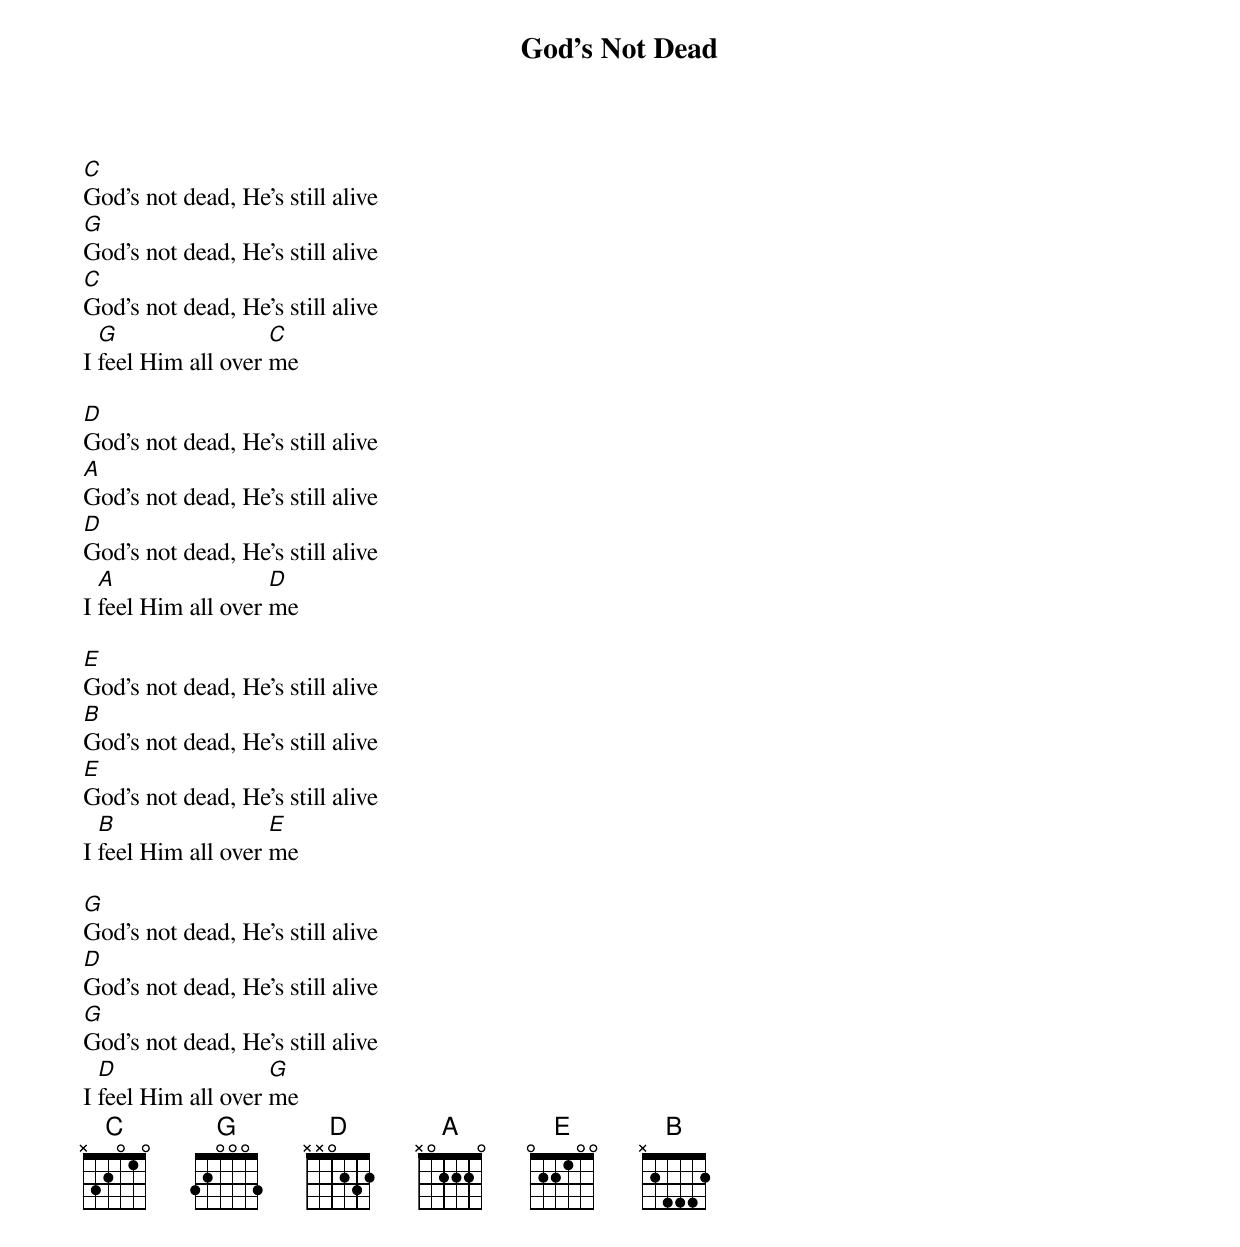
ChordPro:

{title: God's Not Dead}
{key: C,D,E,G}
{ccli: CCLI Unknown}
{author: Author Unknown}
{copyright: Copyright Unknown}

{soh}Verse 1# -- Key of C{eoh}
[C]God's not dead, He's still alive
[G]God's not dead, He's still alive
[C]God's not dead, He's still alive
I [G]feel Him all over [C]me

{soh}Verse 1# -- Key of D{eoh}
[D]God's not dead, He's still alive
[A]God's not dead, He's still alive
[D]God's not dead, He's still alive
I [A]feel Him all over [D]me

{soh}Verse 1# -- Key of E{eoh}
[E]God's not dead, He's still alive
[B]God's not dead, He's still alive
[E]God's not dead, He's still alive
I [B]feel Him all over [E]me

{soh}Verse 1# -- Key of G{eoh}
[G]God's not dead, He's still alive
[D]God's not dead, He's still alive
[G]God's not dead, He's still alive
I [D]feel Him all over [G]me
